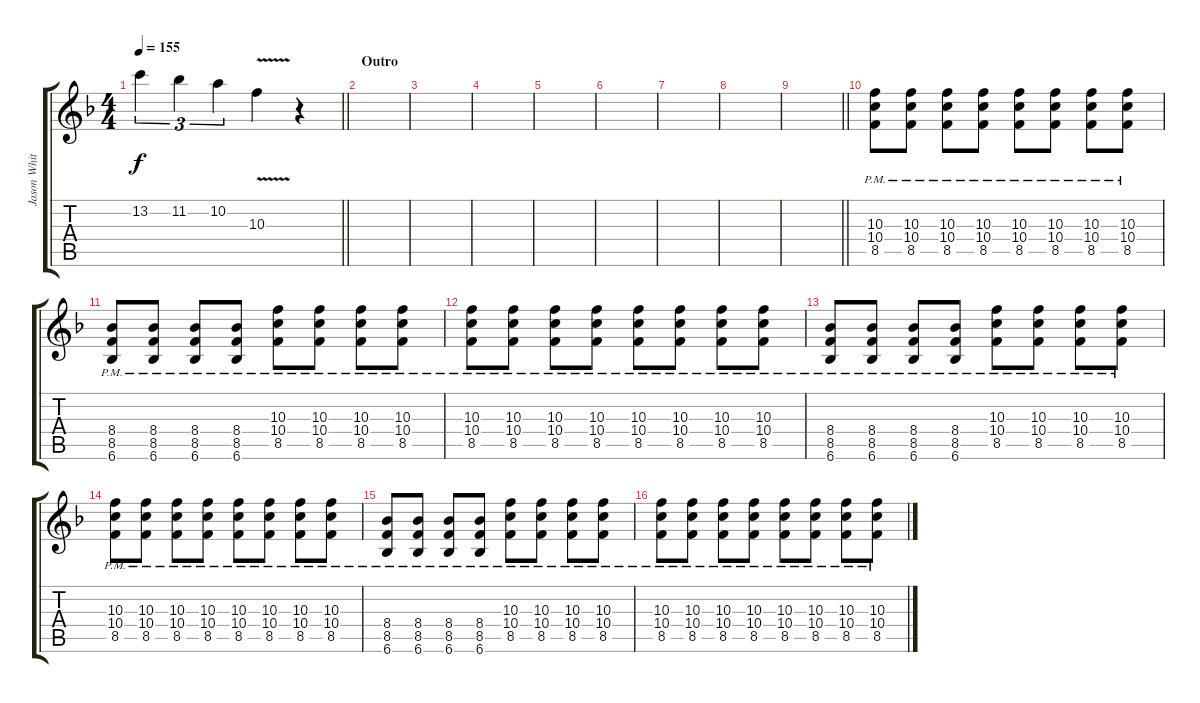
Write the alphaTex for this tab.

\track ("Jason White (Lead Guitar)" "Jason Whit") {instrument distortionguitar}
\staff {score tabs}
\tuning (E4 B3 G3 D3 A2 E2) {hide}
\ts (4 4)
\tempo 155
\clef g2
\barLineRight lightlight
\ks f
13.2.4{tu (3 2) dy f} 11.2.4{tu (3 2)} 10.2.4{tu (3 2)} 10.3{v}.4 r.4 |
\section ("" "Outro")
|
|
|
|
|
|
|
\barLineRight lightlight
|
(10.3{pm} 10.4{pm} 8.5{pm}).8 (10.3{pm} 10.4{pm} 8.5{pm}).8 (10.3{pm} 10.4{pm} 8.5{pm}).8 (10.3{pm} 10.4{pm} 8.5{pm}).8 (10.3{pm} 10.4{pm} 8.5{pm}).8 (10.3{pm} 10.4{pm} 8.5{pm}).8 (10.3{pm} 10.4{pm} 8.5{pm}).8 (10.3{pm} 10.4{pm} 8.5{pm}).8 |
(8.4{pm} 8.5{pm} 6.6{pm}).8 (8.4{pm} 8.5{pm} 6.6{pm}).8 (8.4{pm} 8.5{pm} 6.6{pm}).8 (8.4{pm} 8.5{pm} 6.6{pm}).8 (10.3{pm} 10.4{pm} 8.5{pm}).8 (10.3{pm} 10.4{pm} 8.5{pm}).8 (10.3{pm} 10.4{pm} 8.5{pm}).8 (10.3{pm} 10.4{pm} 8.5{pm}).8 |
(10.3{pm} 10.4{pm} 8.5{pm}).8 (10.3{pm} 10.4{pm} 8.5{pm}).8 (10.3{pm} 10.4{pm} 8.5{pm}).8 (10.3{pm} 10.4{pm} 8.5{pm}).8 (10.3{pm} 10.4{pm} 8.5{pm}).8 (10.3{pm} 10.4{pm} 8.5{pm}).8 (10.3{pm} 10.4{pm} 8.5{pm}).8 (10.3{pm} 10.4{pm} 8.5{pm}).8 |
(8.4{pm} 8.5{pm} 6.6{pm}).8 (8.4{pm} 8.5{pm} 6.6{pm}).8 (8.4{pm} 8.5{pm} 6.6{pm}).8 (8.4{pm} 8.5{pm} 6.6{pm}).8 (10.3{pm} 10.4{pm} 8.5{pm}).8 (10.3{pm} 10.4{pm} 8.5{pm}).8 (10.3{pm} 10.4{pm} 8.5{pm}).8 (10.3{pm} 10.4{pm} 8.5{pm}).8 |
(10.3{pm} 10.4{pm} 8.5{pm}).8 (10.3{pm} 10.4{pm} 8.5{pm}).8 (10.3{pm} 10.4{pm} 8.5{pm}).8 (10.3{pm} 10.4{pm} 8.5{pm}).8 (10.3{pm} 10.4{pm} 8.5{pm}).8 (10.3{pm} 10.4{pm} 8.5{pm}).8 (10.3{pm} 10.4{pm} 8.5{pm}).8 (10.3{pm} 10.4{pm} 8.5{pm}).8 |
(8.4{pm} 8.5{pm} 6.6{pm}).8 (8.4{pm} 8.5{pm} 6.6{pm}).8 (8.4{pm} 8.5{pm} 6.6{pm}).8 (8.4{pm} 8.5{pm} 6.6{pm}).8 (10.3{pm} 10.4{pm} 8.5{pm}).8 (10.3{pm} 10.4{pm} 8.5{pm}).8 (10.3{pm} 10.4{pm} 8.5{pm}).8 (10.3{pm} 10.4{pm} 8.5{pm}).8 |
(10.3{pm} 10.4{pm} 8.5{pm}).8 (10.3{pm} 10.4{pm} 8.5{pm}).8 (10.3{pm} 10.4{pm} 8.5{pm}).8 (10.3{pm} 10.4{pm} 8.5{pm}).8 (10.3{pm} 10.4{pm} 8.5{pm}).8 (10.3{pm} 10.4{pm} 8.5{pm}).8 (10.3{pm} 10.4{pm} 8.5{pm}).8 (10.3{pm} 10.4{pm} 8.5{pm}).8
